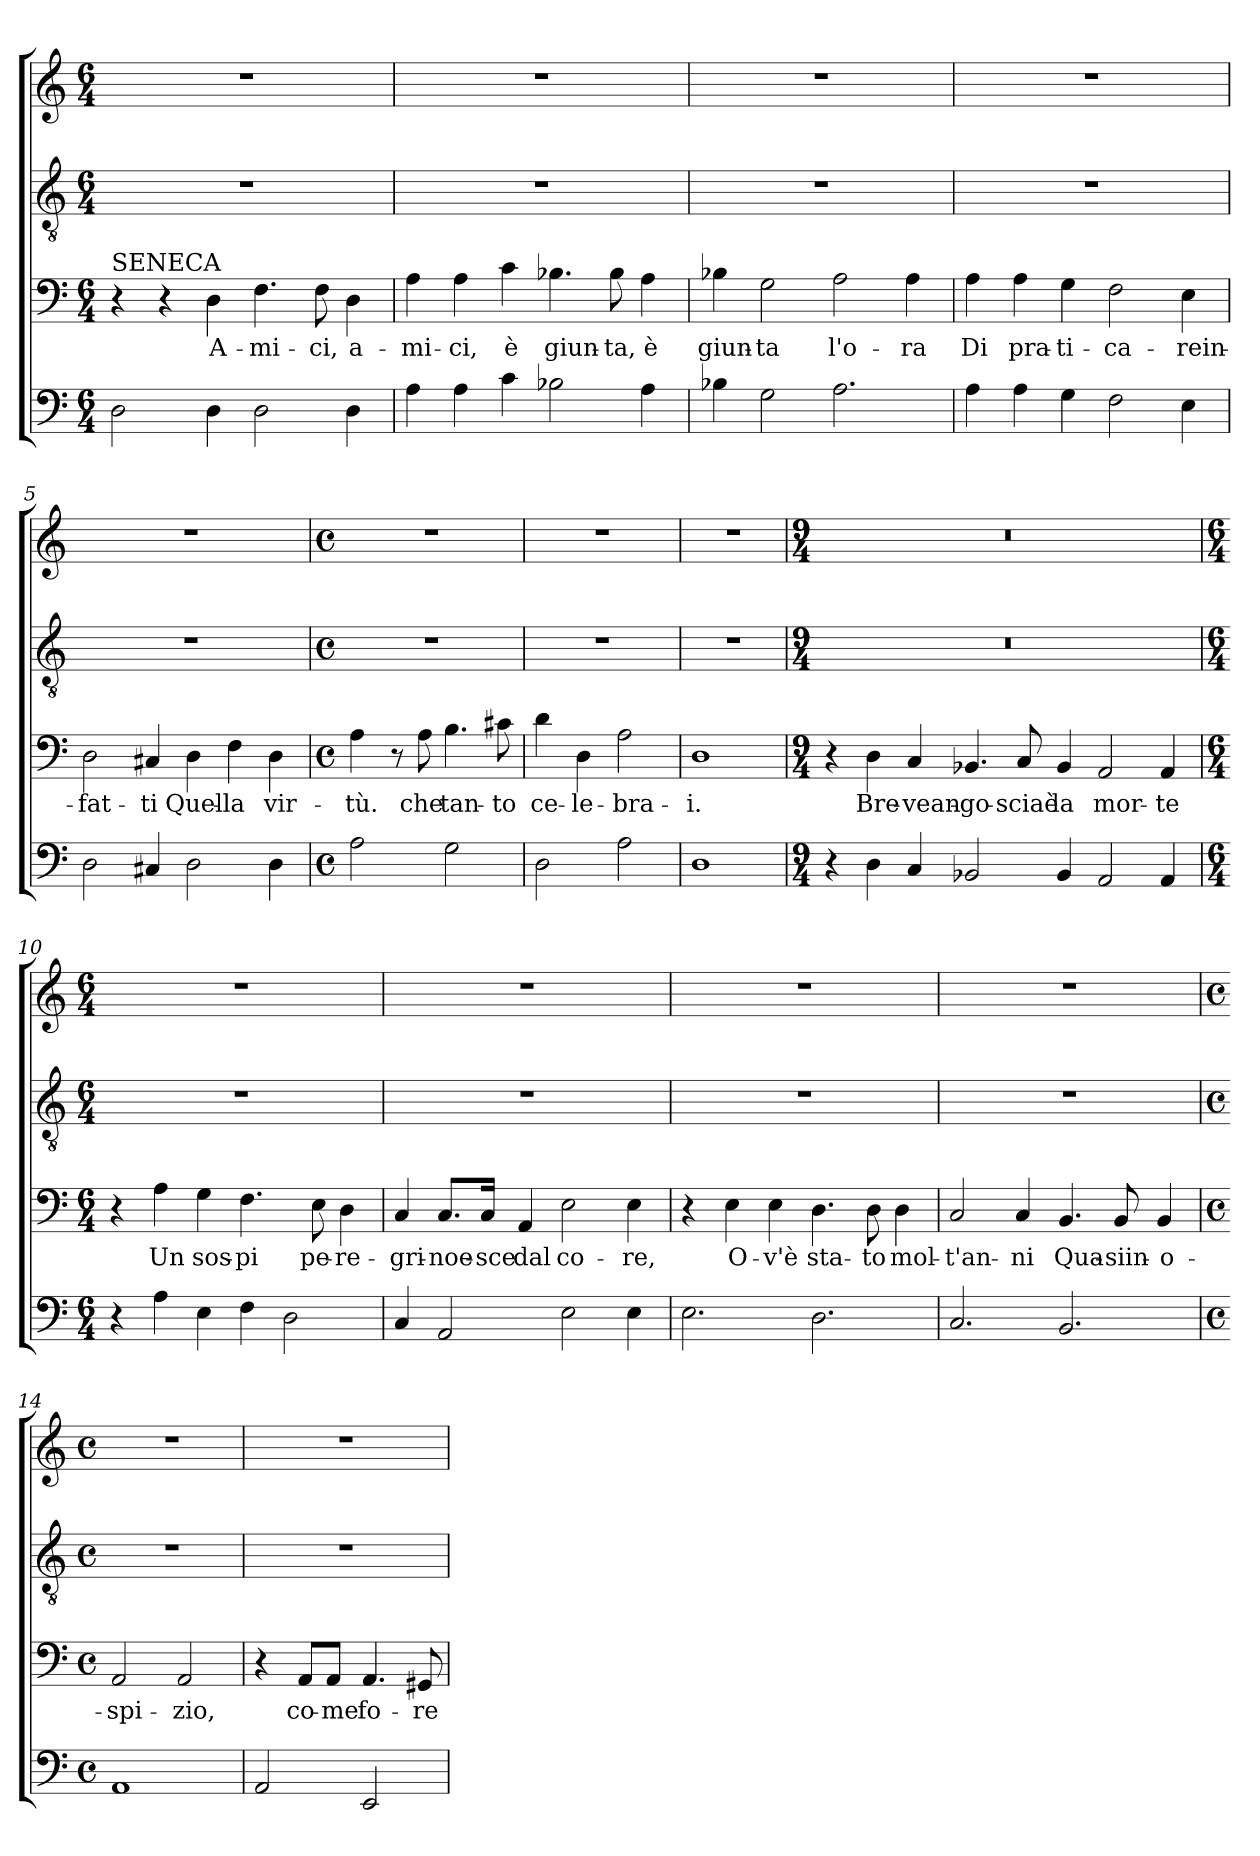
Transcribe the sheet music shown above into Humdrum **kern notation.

**kern	**kern	**text	**kern	**kern
*part4	*part3	*part3	*part2	*part1
*staff4	*staff3	*staff3	*staff2	*staff1
*clefF4	*clefF4	*	*clefGv2	*clefG2
*k[]	*k[]	*	*k[]	*k[]
*M6/4	*M6/4	*	*M6/4	*M6/4
*MM110	*MM110	*	*MM110	*MM110
=1	=1	=1	=1	=1
!	!LO:TX:a:t=SENECA	!	!	!
2D\	4r	.	1.r	1.r
.	4r	.	.	.
!	!	!LO:LY:b	!	!
4D\	4D\	A-	.	.
!	!	!LO:LY:b	!	!
2D\	4.F\	-mi-	.	.
!	!	!LO:LY:b	!	!
.	8F\	-ci,	.	.
!	!	!LO:LY:b	!	!
4D\	4D\	a-	.	.
=2	=2	=2	=2	=2
!	!	!LO:LY:b	!	!
4A\	4A\	-mi-	1.r	1.r
!	!	!LO:LY:b	!	!
4A\	4A\	-ci,	.	.
!	!	!LO:LY:b	!	!
4c\	4c\	è	.	.
!	!	!LO:LY:b	!	!
2B-X\	4.B-X\	giun-	.	.
!	!	!LO:LY:b	!	!
.	8B-\	-ta,	.	.
!	!	!LO:LY:b	!	!
4A\	4A\	è	.	.
=3	=3	=3	=3	=3
!	!	!LO:LY:b	!	!
4B-X\	4B-X\	giun-	1.r	1.r
!	!	!LO:LY:b	!	!
2G\	2G\	-ta	.	.
!	!	!LO:LY:b	!	!
2.A\	2A\	l'o-	.	.
!	!	!LO:LY:b	!	!
.	4A\	-ra	.	.
=4	=4	=4	=4	=4
!	!	!LO:LY:b	!	!
4A\	4A\	Di	1.r	1.r
!	!	!LO:LY:b	!	!
4A\	4A\	pra-	.	.
!	!	!LO:LY:b	!	!
4G\	4G\	-ti-	.	.
!	!	!LO:LY:b	!	!
2F\	2F\	-ca-	.	.
!	!	!LO:LY:b	!	!
4E\	4E\	-rein-	.	.
!!LO:LB:g=z
=5	=5	=5	=5	=5
!	!	!LO:LY:b	!	!
2D\	2D\	-fat-	1.r	1.r
!	!	!LO:LY:b	!	!
4C#X/	4C#X/	-ti	.	.
!	!	!LO:LY:b	!	!
2D\	4D\	Quel-	.	.
!	!	!LO:LY:b	!	!
.	4F\	-la	.	.
!	!	!LO:LY:b	!	!
4D\	4D\	vir-	.	.
!!LO:PB:g=z
=6	=6	=6	=6	=6
*M4/4	*M4/4	*	*M4/4	*M4/4
*met(c)	*met(c)	*	*met(c)	*met(c)
!	!	!LO:LY:b	!	!
2A\	4A\	-tù.	1r	1r
.	8r	.	.	.
!	!	!LO:LY:b	!	!
.	8A\	che	.	.
!	!	!LO:LY:b	!	!
2G\	4.B\	tan-	.	.
!	!	!LO:LY:b	!	!
.	8c#X\	-to	.	.
=7	=7	=7	=7	=7
!	!	!LO:LY:b	!	!
2D\	4d\	ce-	1r	1r
!	!	!LO:LY:b	!	!
.	4D\	-le-	.	.
!	!	!LO:LY:b	!	!
2A\	2A\	-bra-	.	.
=8	=8	=8	=8	=8
!	!	!LO:LY:b	!	!
1D	1D	-i.	1r	1r
=9	=9	=9	=9	=9
*M9/4	*M9/4	*	*M9/4	*M9/4
4r	4r	.	4%9r	4%9r
!	!	!LO:LY:b	!	!
4D\	4D\	Bre-	.	.
!	!	!LO:LY:b	!	!
4C/	4C/	-vean-	.	.
!	!	!LO:LY:b	!	!
2BB-X/	4.BB-X/	-go-	.	.
!	!	!LO:LY:b	!	!
.	8C/	-sciaè	.	.
!	!	!LO:LY:b	!	!
4BB-/	4BB-/	la	.	.
!	!	!LO:LY:b	!	!
2AA/	2AA/	mor-	.	.
!	!	!LO:LY:b	!	!
4AA/	4AA/	-te	.	.
=10	=10	=10	=10	=10
*M6/4	*M6/4	*	*M6/4	*M6/4
4r	4r	.	1.r	1.r
!	!	!LO:LY:b	!	!
4A\	4A\	Un	.	.
!	!	!LO:LY:b	!	!
4E\	4G\	sos-	.	.
!	!	!LO:LY:b	!	!
4F\	4.F\	-pi	.	.
2D\	.	.	.	.
!	!	!LO:LY:b	!	!
.	8E\	pe-	.	.
!	!	!LO:LY:b	!	!
.	4D\	-re-	.	.
!!LO:LB:g=z
=11	=11	=11	=11	=11
!	!	!LO:LY:b	!	!
4C/	4C/	-gri-	1.r	1.r
!	!	!LO:LY:b	!	!
2AA/	8.C/L	-noe-	.	.
!	!	!LO:LY:b	!	!
.	16C/Jk	-sce	.	.
!	!	!LO:LY:b	!	!
.	4AA/	dal	.	.
!	!	!LO:LY:b	!	!
2E\	2E\	co-	.	.
!	!	!LO:LY:b	!	!
4E\	4E\	-re,	.	.
=12	=12	=12	=12	=12
2.E\	4r	.	1.r	1.r
!	!	!LO:LY:b	!	!
.	4E\	O-	.	.
!	!	!LO:LY:b	!	!
.	4E\	-v'è	.	.
!	!	!LO:LY:b	!	!
2.D\	4.D\	sta-	.	.
!	!	!LO:LY:b	!	!
.	8D\	-to	.	.
!	!	!LO:LY:b	!	!
.	4D\	mol-	.	.
=13	=13	=13	=13	=13
!	!	!LO:LY:b	!	!
2.C/	2C/	-t'an-	1.r	1.r
!	!	!LO:LY:b	!	!
.	4C/	-ni	.	.
!	!	!LO:LY:b	!	!
2.BB/	4.BB/	Qua-	.	.
!	!	!LO:LY:b	!	!
.	8BB/	-siin-	.	.
!	!	!LO:LY:b	!	!
.	4BB/	-o-	.	.
=14	=14	=14	=14	=14
*M4/4	*M4/4	*	*M4/4	*M4/4
*met(c)	*met(c)	*	*met(c)	*met(c)
!	!	!LO:LY:b	!	!
1AA	2AA/	-spi-	1r	1r
!	!	!LO:LY:b	!	!
.	2AA/	-zio,	.	.
=15	=15	=15	=15	=15
2AA/	4r	.	1r	1r
!	!	!LO:LY:b	!	!
.	8AA/L	co-	.	.
!	!	!LO:LY:b	!	!
.	8AA/J	-me	.	.
!	!	!LO:LY:b	!	!
2EE/	4.AA/	fo-	.	.
!	!	!LO:LY:b	!	!
.	8GG#X/	-re-	.	.
=	=	=	=	=
*-	*-	*-	*-	*-
